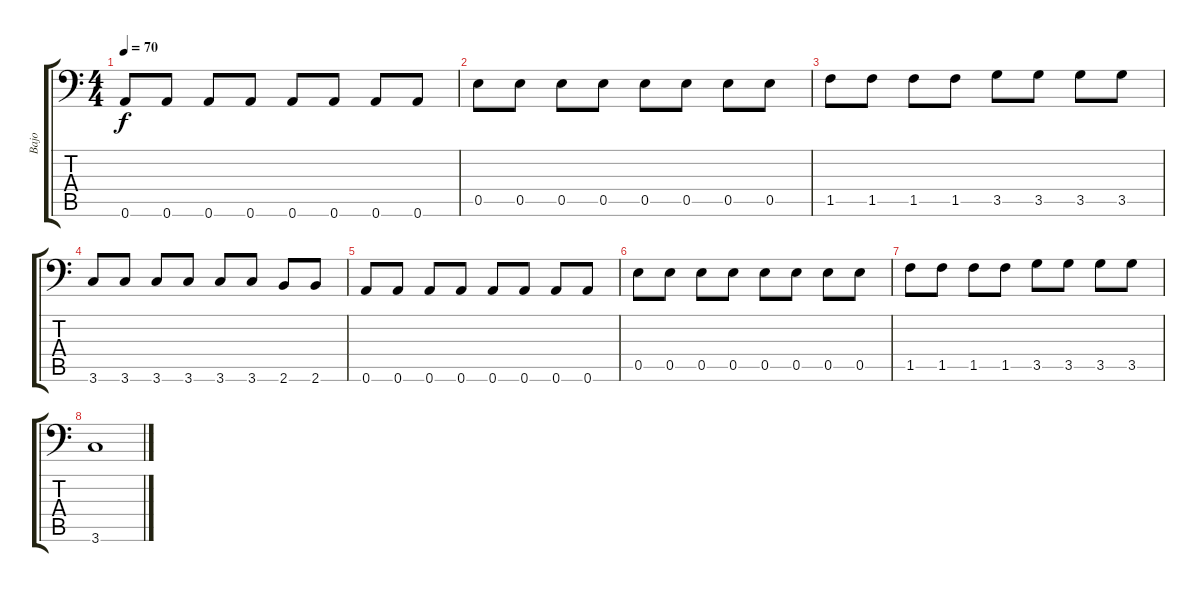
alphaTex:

\track ("Bajo" "Bajo") {instrument acousticbass}
\staff {score tabs}
\tuning (B3 G3 D3 A2 E2 A1) {hide}
\ts (4 4)
\tempo 70
\clef f4
\ks c
0.6.8{dy f} 0.6.8 0.6.8 0.6.8 0.6.8 0.6.8 0.6.8 0.6.8 |
0.5.8 0.5.8 0.5.8 0.5.8 0.5.8 0.5.8 0.5.8 0.5.8 |
1.5.8 1.5.8 1.5.8 1.5.8 3.5.8 3.5.8 3.5.8 3.5.8 |
3.6.8 3.6.8 3.6.8 3.6.8 3.6.8 3.6.8 2.6.8 2.6.8 |
0.6.8 0.6.8 0.6.8 0.6.8 0.6.8 0.6.8 0.6.8 0.6.8 |
0.5.8 0.5.8 0.5.8 0.5.8 0.5.8 0.5.8 0.5.8 0.5.8 |
1.5.8 1.5.8 1.5.8 1.5.8 3.5.8 3.5.8 3.5.8 3.5.8 |
3.6.1
